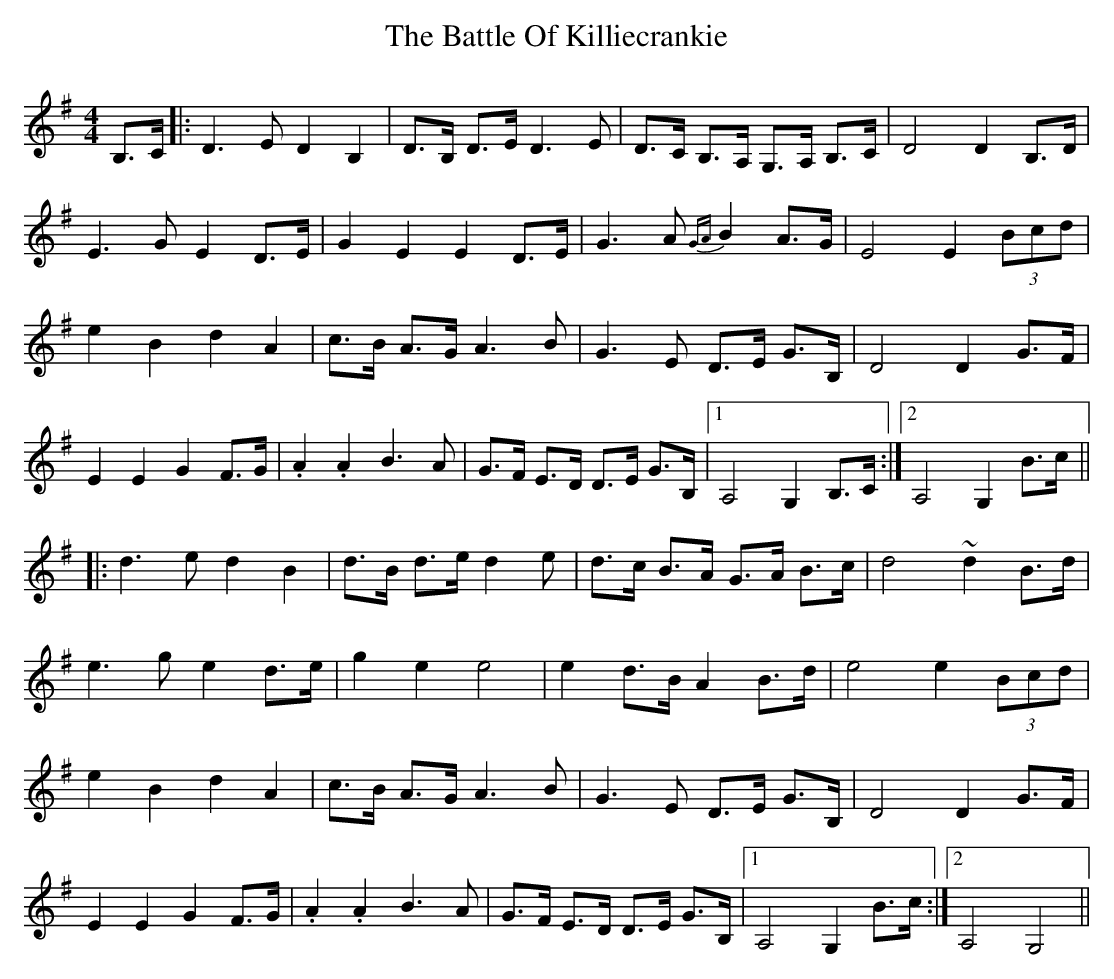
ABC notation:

X:1
T: The Battle Of Killiecrankie
M: 4/4
L: 1/8
K: Gmaj
B,>C|:D3 E D2B,2|D>B, D>E D3 E|D>C B,>A, G,>A, B,>C|D4 D2 B,>D|
E3 G E2 D>E|G2E2 E2 D>E|G3 A {GA} B2 A>G|E4 E2 (3Bcd|
e2 B2 d2 A2|c>B A>G A3 B|G3 E D>E G>B,|D4 D2 G>F|
E2 E2 G2 F>G|.A2 .A2 B3 A|G>F E>D D>E G>B,|1 A,4 G,2 B,>C:|2 A,4 G,2 B>c||
|:d3e d2 B2|d>B d>e d2 e|d>c B>A G>A B>c|d4 ~d2 B>d|
e3 g e2 d>e|g2 e2 e4| e2 d>B A2 B>d|e4 e2 (3Bcd|
e2 B2 d2 A2|c>B A>G A3 B|G3 E D>E G>B,|D4 D2 G>F|
E2 E2 G2 F>G|.A2 .A2 B3 A|G>F E>D D>E G>B,|1 A,4 G,2 B>c:|2 A,4 G,4||
